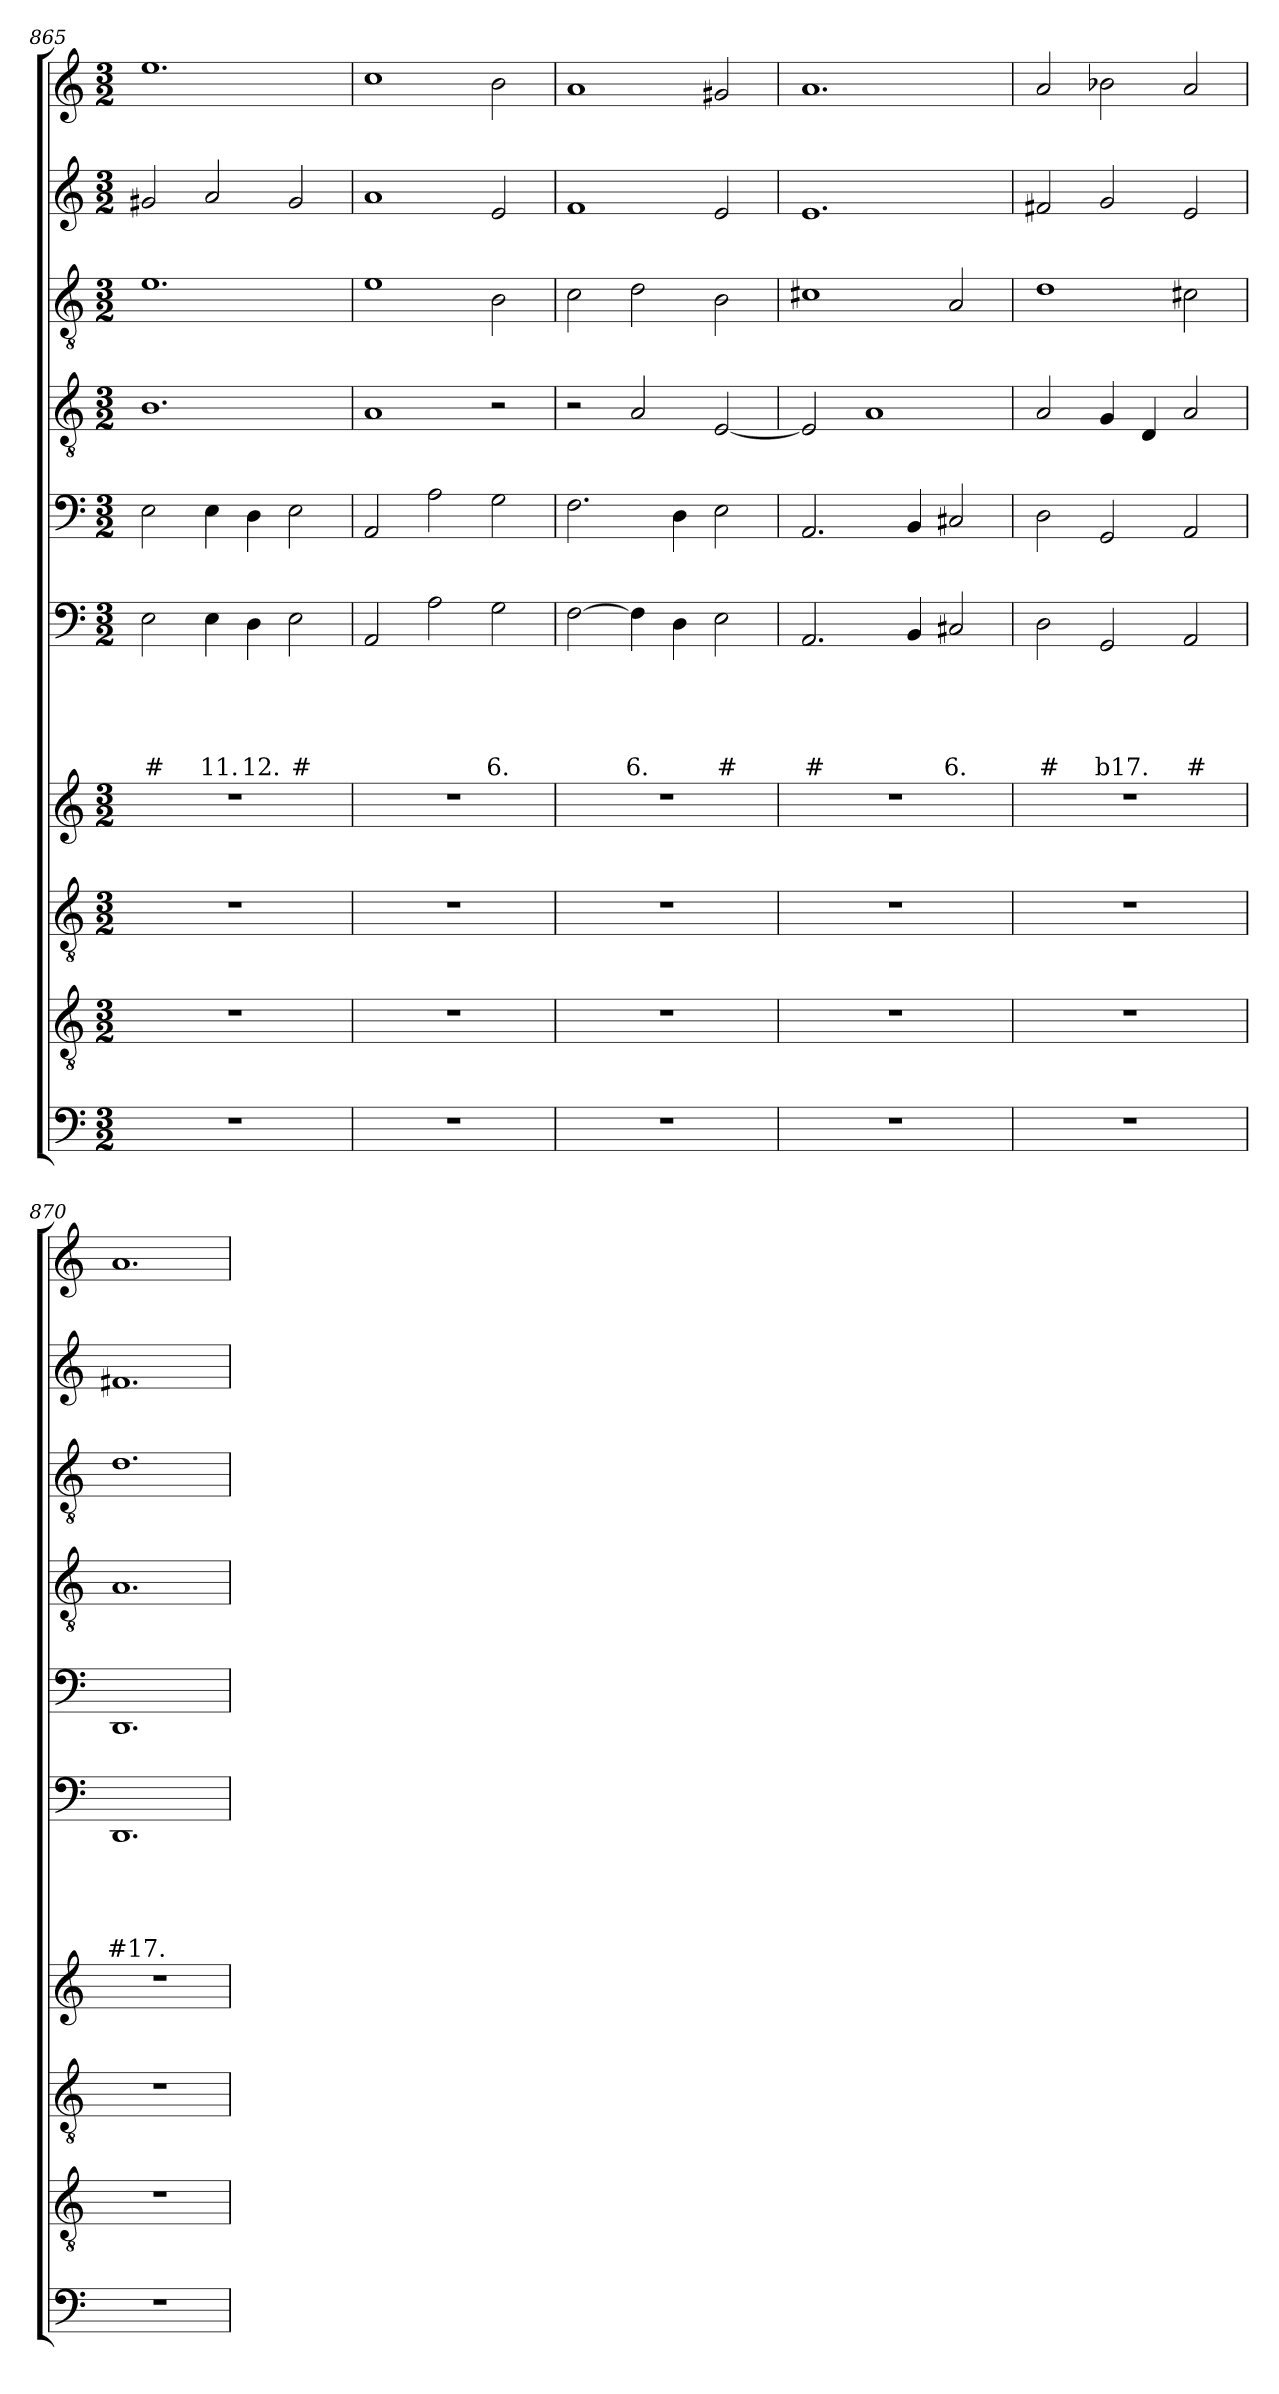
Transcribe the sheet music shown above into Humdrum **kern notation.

**kern	**kern	**kern	**kern	**kern	**text	**text	**text	**text	**text	**kern	**kern	**kern	**kern	**kern
*part10	*part9	*part8	*part7	*part6	*part6	*part6	*part6	*part6	*part6	*part5	*part4	*part3	*part2	*part1
*staff10	*staff9	*staff8	*staff7	*staff6	*staff6	*staff6	*staff6	*staff6	*staff6	*staff5	*staff4	*staff3	*staff2	*staff1
*clefF4	*clefGv2	*clefGv2	*clefG2	*clefF4	*	*	*	*	*	*clefF4	*clefGv2	*clefGv2	*clefG2	*clefG2
*k[]	*k[]	*k[]	*k[]	*k[]	*	*	*	*	*	*k[]	*k[]	*k[]	*k[]	*k[]
*C:	*C:	*C:	*C:	*C:	*	*	*	*	*	*C:	*C:	*C:	*C:	*C:
*M3/2	*M3/2	*M3/2	*M3/2	*M3/2	*	*	*	*	*	*M3/2	*M3/2	*M3/2	*M3/2	*M3/2
=865	=865	=865	=865	=865	=865	=865	=865	=865	=865	=865	=865	=865	=865	=865
1.r	1.r	1.r	1.r	2E\	.	.	.	.	#	2E\	1.B	1.e	2g#X/	1.ee
.	.	.	.	4E\	.	.	.	.	11.	4E\	.	.	2a/	.
.	.	.	.	4D\	.	.	.	.	12.	4D\	.	.	.	.
.	.	.	.	2E\	.	.	.	.	#	2E\	.	.	2g#/	.
!!LO:LB:g=z
=866	=866	=866	=866	=866	=866	=866	=866	=866	=866	=866	=866	=866	=866	=866
1.r	1.r	1.r	1.r	2AA/	.	.	.	.	.	2AA/	1A	1e	1a	1cc
.	.	.	.	2A\	.	.	.	.	.	2A\	.	.	.	.
.	.	.	.	2G\	.	.	.	.	6.	2G\	2r	2B\	2e/	2b\
=867	=867	=867	=867	=867	=867	=867	=867	=867	=867	=867	=867	=867	=867	=867
1.r	1.r	1.r	1.r	[2F\	.	.	.	.	.	2.F\	2r	2c\	1f	1a
.	.	.	.	4F\]	.	.	.	.	6.	.	2A/	2d\	.	.
.	.	.	.	4D\	.	.	.	.	.	4D\	.	.	.	.
.	.	.	.	2E\	.	.	.	.	#	2E\	[2E/	2B\	2e/	2g#X/
=868	=868	=868	=868	=868	=868	=868	=868	=868	=868	=868	=868	=868	=868	=868
1.r	1.r	1.r	1.r	2.AA/	.	.	.	.	#	2.AA/	2E/]	1c#X	1.e	1.a
.	.	.	.	.	.	.	.	.	.	.	1A	.	.	.
.	.	.	.	4BB/	.	.	.	.	.	4BB/	.	.	.	.
.	.	.	.	2C#X/	.	.	.	.	6.	2C#X/	.	2A/	.	.
=869	=869	=869	=869	=869	=869	=869	=869	=869	=869	=869	=869	=869	=869	=869
1.r	1.r	1.r	1.r	2D\	.	.	.	.	#	2D\	2A/	1d	2f#X/	2a/
.	.	.	.	2GG/	.	.	.	.	b17.	2GG/	4G/	.	2g/	2b-X\
.	.	.	.	.	.	.	.	.	.	.	4D/	.	.	.
.	.	.	.	2AA/	.	.	.	.	#	2AA/	2A/	2c#X\	2e/	2a/
=870	=870	=870	=870	=870	=870	=870	=870	=870	=870	=870	=870	=870	=870	=870
1.r	1.r	1.r	1.r	1.DD	.	.	.	.	#17.	1.DD	1.A	1.d	1.f#X	1.a
=	=	=	=	=	=	=	=	=	=	=	=	=	=	=
*-	*-	*-	*-	*-	*-	*-	*-	*-	*-	*-	*-	*-	*-	*-
